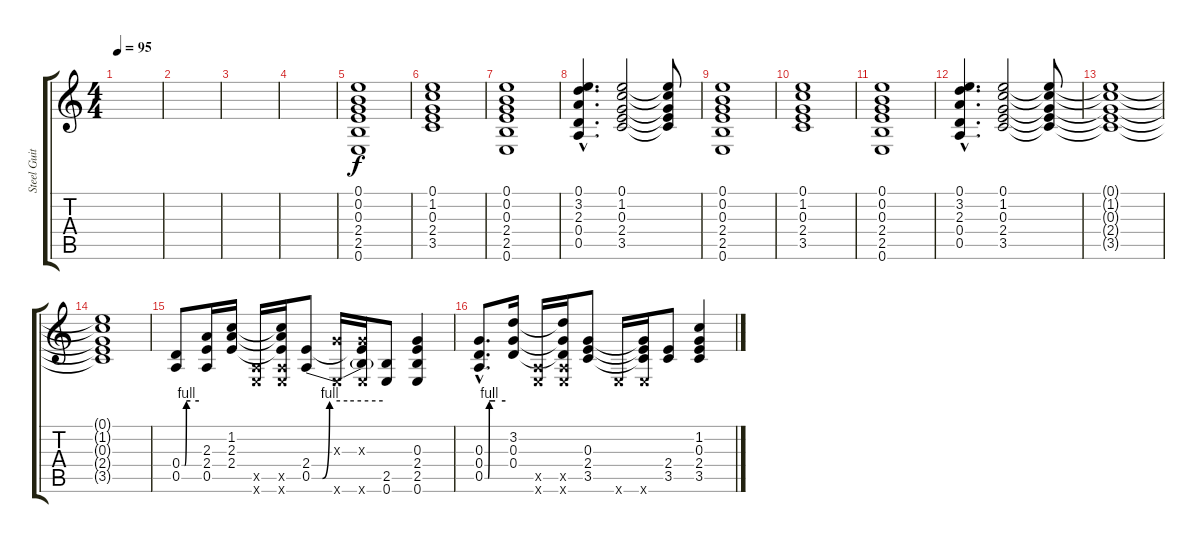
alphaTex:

\track ("Steel Guitar (2)" "Steel Guit") {instrument acousticguitarsteel}
\staff {score tabs}
\tuning (E4 B3 G3 D3 A2 E2) {hide}
\ts (4 4)
\tempo 95
\clef g2
\ks c
|
|
|
|
(0.1 0.2 0.3 2.4 2.5 0.6).1{volume 11 instrument overdrivenguitar} |
(0.1 1.2 0.3 2.4 3.5).1{instrument overdrivenguitar} |
(0.1 0.2 0.3 2.4 2.5 0.6).1{instrument overdrivenguitar} |
(0.1{hac} 3.2{hac} 2.3{hac} 0.4{hac} 0.5{hac}).4{d instrument overdrivenguitar} (0.1 1.2 0.3 2.4 3.5).2 (0.1{t} 1.2{t} 0.3{t} 2.4{t} 3.5{t}).8 |
(0.1 0.2 0.3 2.4 2.5 0.6).1{instrument overdrivenguitar} |
(0.1 1.2 0.3 2.4 3.5).1{instrument overdrivenguitar} |
(0.1 0.2 0.3 2.4 2.5 0.6).1{instrument overdrivenguitar} |
(0.1{hac} 3.2{hac} 2.3{hac} 0.4{hac} 0.5{hac}).4{d instrument overdrivenguitar} (0.1 1.2 0.3 2.4 3.5).2{volume 0} (0.1{t} 1.2{t} 0.3{t} 2.4{t} 3.5{t}).8 |
(0.1{t} 1.2{t} 0.3{t} 2.4{t} 3.5{t}).1 |
(0.1{t} 1.2{t} 0.3{t} 2.4{t} 3.5{t}).1 |
(0.4{be (custom 0 0 10 0 16 4 30 4 60 4)} 0.5).8{volume 11 instrument acousticguitarsteel} (2.3 2.4 0.5).16 (1.2 2.3 2.4).16 (0.5{x} 0.6{x}).16 (1.2{t} 2.3{t} 2.4{t} 0.5{x} 0.6{x}).16 (2.4 0.5{be (custom 0 0 9 0 15 4 30 4 60 4)}).8 (0.3{x} 0.6{x}).16 (0.3{x} 2.4{t} 0.5{t} 0.6{x}).16 (2.5 0.6).8 (0.3 2.4 2.5 0.6).4 |
(0.3{hac} 0.4{hac} 0.5{be (custom 0 0 10 0 13 4 30 4 60 4) hac}).8{d} (3.2 0.3 0.4).16 (0.5{x} 0.6{x}).16 (3.2{t} 0.3{t} 0.4{t} 0.5{x} 0.6{x}).16 (0.3 2.4 3.5).8 0.6{x}.16 (0.3{t} 2.4{t} 3.5{t} 0.6{x}).16 (2.4 3.5).8 (1.2 0.3 2.4 3.5).4
